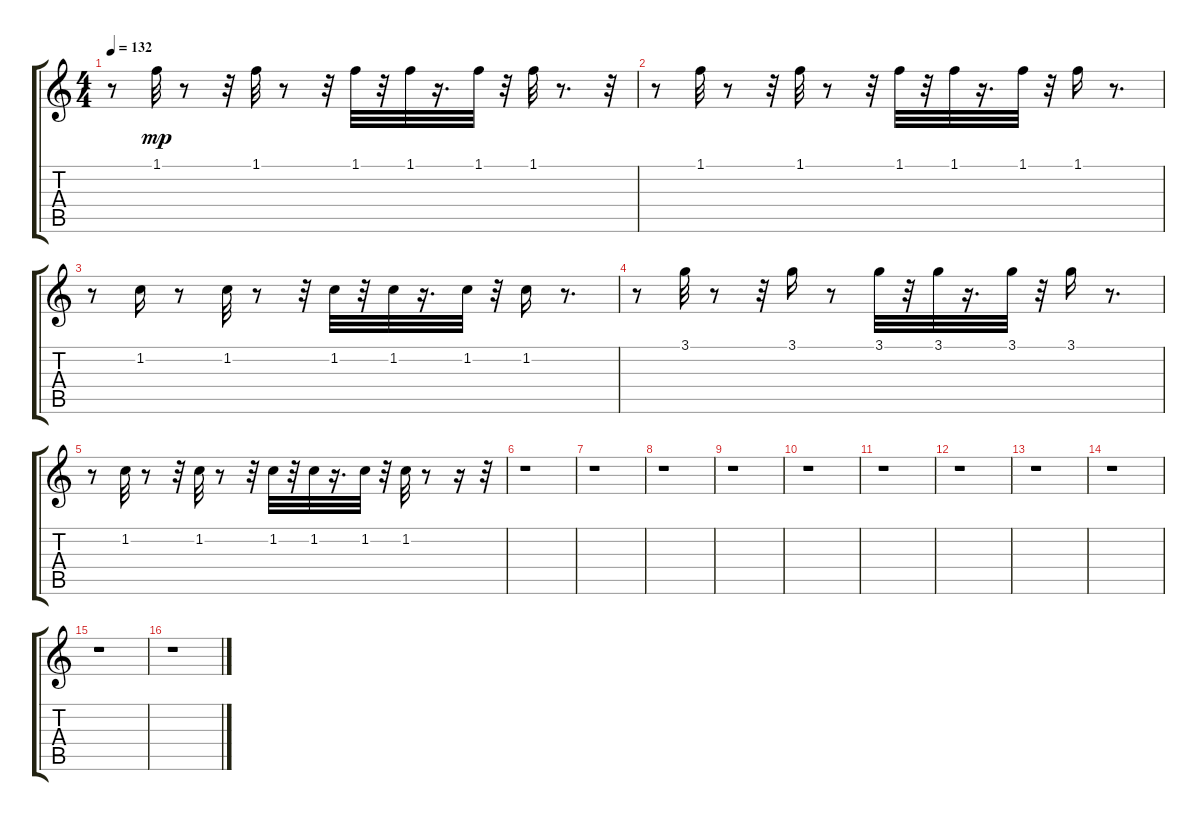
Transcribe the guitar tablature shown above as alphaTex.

\track "" {instrument synthbass1}
\staff {score tabs}
\tuning (E4 B3 G3 D3 A2 E2) {hide}
\ts (4 4)
\tempo 132
\clef g2
\ks c
r.8{dy mp} 1.1.32 r.8 r.32 1.1.32 r.8 r.32 1.1.32 r.32 1.1.32 r.16{d} 1.1.32 r.32 1.1.32 r.8{d} r.32 |
r.8 1.1.32 r.8 r.32 1.1.32 r.8 r.32 1.1.32 r.32 1.1.32 r.16{d} 1.1.32 r.32 1.1.16 r.8{d} |
r.8 1.2.16 r.8 1.2.32 r.8 r.32 1.2.32 r.32 1.2.32 r.16{d} 1.2.32 r.32 1.2.16 r.8{d} |
r.8 3.1.32 r.8 r.32 3.1.16 r.8 3.1.32 r.32 3.1.32 r.16{d} 3.1.32 r.32 3.1.16 r.8{d} |
r.8 1.2.32 r.8 r.32 1.2.32 r.8 r.32 1.2.32 r.32 1.2.32 r.16{d} 1.2.32 r.32 1.2.32 r.8 r.16 r.32 |
r.1 |
r.1 |
r.1 |
r.1 |
r.1 |
r.1 |
r.1 |
r.1 |
r.1 |
r.1 |
r.1
